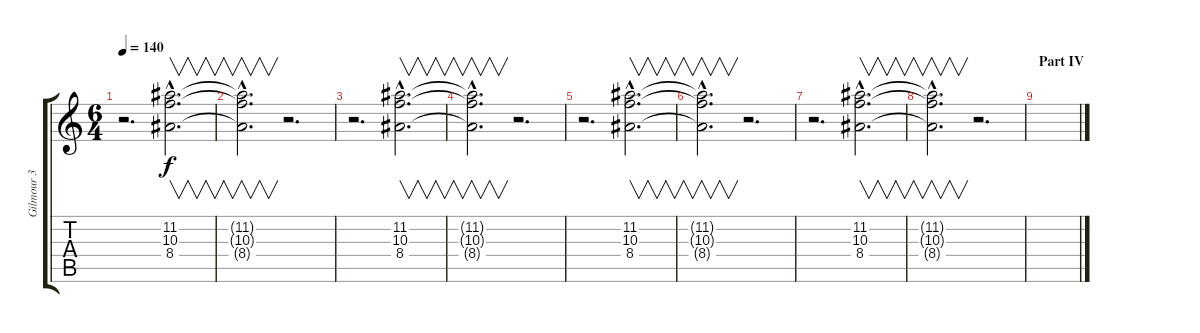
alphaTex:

\track ("Gilmour 3" "Gilmour 3") {instrument electricguitarclean}
\staff {score tabs}
\tuning (E4 B3 G3 D3 A2 E2) {hide}
\ts (6 4)
\tempo 140
\clef g2
\ks c
r.2{d dy f} (11.2{hac} 10.3{hac} 8.4{hac}).2{v d} |
(11.2{hac t} 10.3{hac t} 8.4{hac t}).2{v d} r.2{d} |
r.2{d} (11.2{hac} 10.3{hac} 8.4{hac}).2{v d} |
(11.2{hac t} 10.3{hac t} 8.4{hac t}).2{v d} r.2{d} |
r.2{d} (11.2{hac} 10.3{hac} 8.4{hac}).2{v d} |
(11.2{hac t} 10.3{hac t} 8.4{hac t}).2{v d} r.2{d} |
r.2{d} (11.2{hac} 10.3{hac} 8.4{hac}).2{v d} |
(11.2{hac t} 10.3{hac t} 8.4{hac t}).2{v d} r.2{d} |
\section ("" "Part IV")
